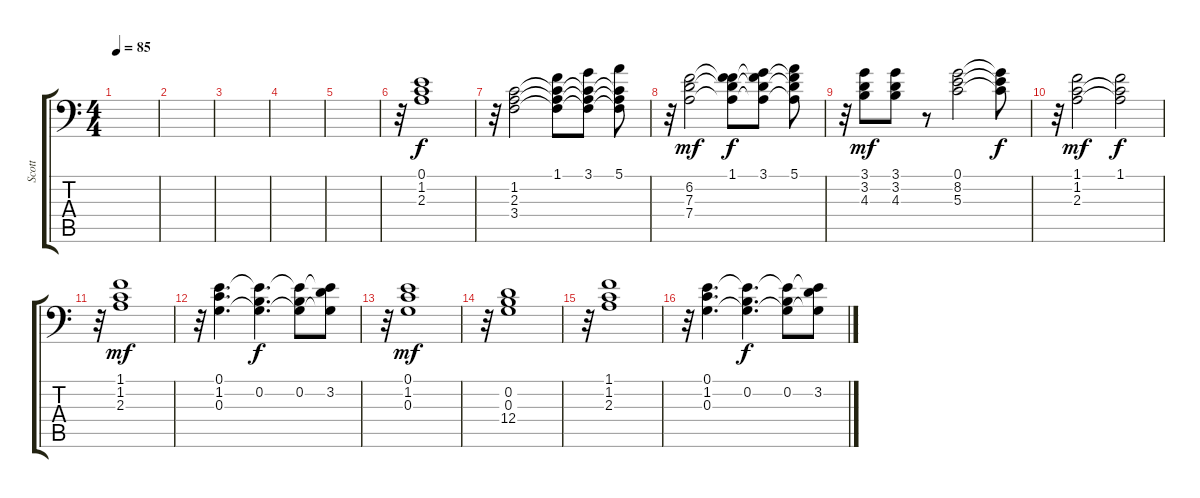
\track ("Scott" "Scott") {instrument acousticgrandpiano}
\staff {score tabs}
\tuning (E4 B3 G3 D3 A2 F1) {hide}
\ts (4 4)
\tempo 85
\clef f4
\ks c
|
|
|
|
|
r.32 (0.1 1.2 2.3).1 |
r.32 (1.2 2.3 3.4).2 (1.1 1.2{t} 2.3{t} 3.4{t}).8{dy f} (3.1 1.2{t} 2.3{t} 3.4{t}).8 (5.1 1.2{t} 2.3{t} 3.4{t}).8 |
r.32 (6.2 7.3 7.4).2{dy mf} (1.1 6.2{t} 7.3{t} 7.4{t}).8{dy f} (3.1 6.2{t} 7.3{t} 7.4{t}).8 (5.1 6.2{t} 7.3{t} 7.4{t}).8 |
r.32 (3.1 3.2 4.3).8{dy mf} (3.1 3.2 4.3).8 r.8 (0.1 8.2 5.3).2 (0.1{t} 8.2{t} 5.3{t}).8{dy f} |
r.32 (1.1 1.2 2.3).2{dy mf} (1.1 1.2{t} 2.3{t}).2{dy f} |
r.32 (1.1 1.2 2.3).1{dy mf} |
r.32 (0.1 1.2 0.3).4{d} (0.1{t} 0.2 0.3{t}).4{d dy f} (0.1{t} 0.2 0.3{t}).8 (0.1{t} 3.2 0.3{t}).8 |
r.32 (0.1 1.2 0.3).1{dy mf} |
r.32 (0.2 0.3 12.4).1 |
r.32 (1.1 1.2 2.3).1 |
r.32 (0.1 1.2 0.3).4{d} (0.1{t} 0.2 0.3{t}).4{d dy f} (0.1{t} 0.2 0.3{t}).8 (0.1{t} 3.2 0.3{t}).8
